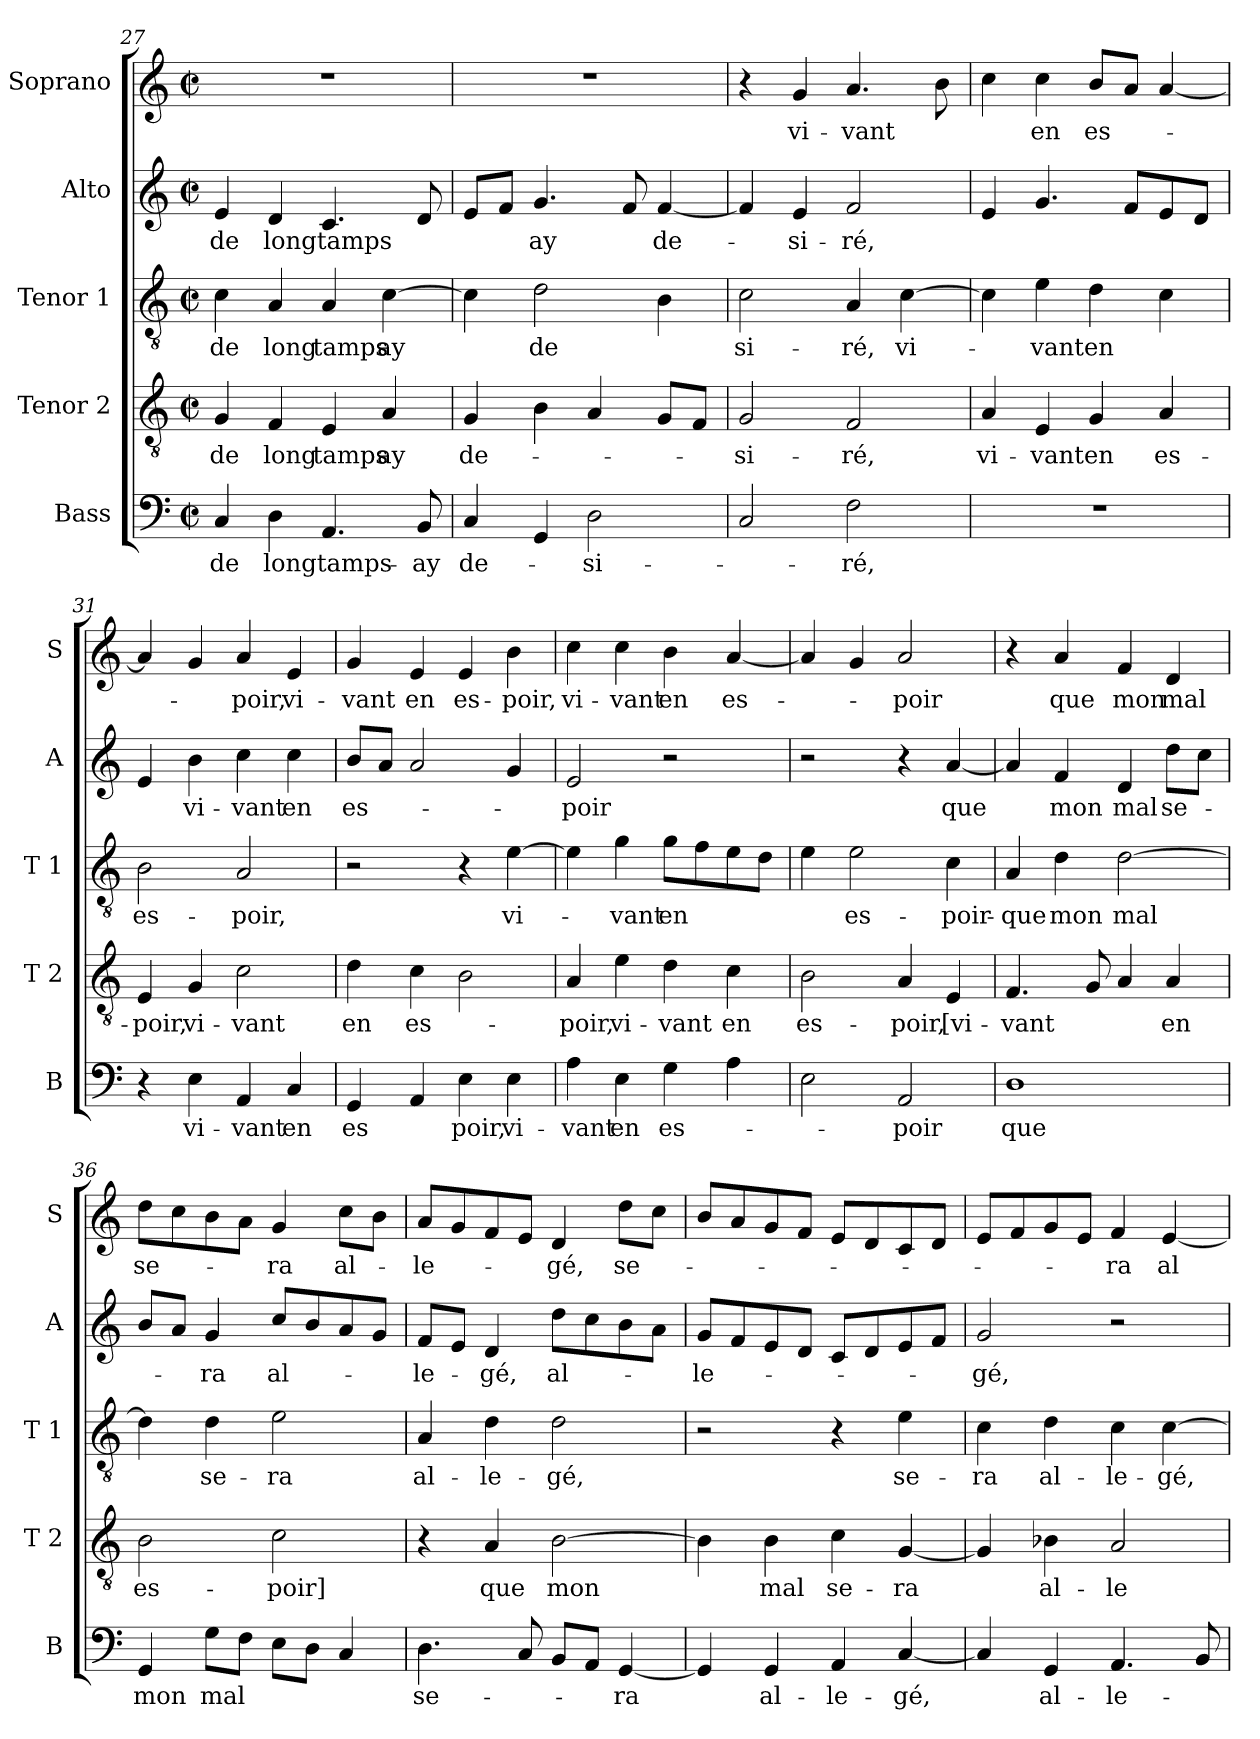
**kern	**text	**kern	**text	**kern	**text	**kern	**text	**kern	**text
*part5	*part5	*part4	*part4	*part3	*part3	*part2	*part2	*part1	*part1
*staff5	*staff5	*staff4	*staff4	*staff3	*staff3	*staff2	*staff2	*staff1	*staff1
*I"Bass	*	*I"Tenor 2	*	*I"Tenor 1	*	*I"Alto	*	*I"Soprano	*
*I'B	*	*I'T 2	*	*I'T 1	*	*I'A	*	*I'S	*
*clefF4	*	*clefGv2	*	*clefGv2	*	*clefG2	*	*clefG2	*
*k[]	*	*k[]	*	*k[]	*	*k[]	*	*k[]	*
*C:	*	*C:	*	*C:	*	*C:	*	*C:	*
*M2/2	*	*M2/2	*	*M2/2	*	*M2/2	*	*M2/2	*
*met(c|)	*	*met(c|)	*	*met(c|)	*	*met(c|)	*	*met(c|)	*
=27	=27	=27	=27	=27	=27	=27	=27	=27	=27
4C/	de	4G/	de	4c\	de	4e/	de	1r	.
4D\	long	4F/	long	4A/	long	4d/	long	.	.
4.AA/	tamps-	4E/	tamps	4A/	tamps	4.c/	tamps	.	.
.	.	4A/	ay	[4c\	ay	.	.	.	.
8BB/	-ay	.	.	.	.	8d/	.	.	.
=28	=28	=28	=28	=28	=28	=28	=28	=28	=28
4C/	de-	4G/	de-	4c\]	.	8e/L	.	1r	.
.	.	.	.	.	.	8f/J	.	.	.
4GG/	.	4B\	.	2d\	de	4.g/	ay	.	.
2D\	-si-	4A/	.	.	.	.	.	.	.
.	.	.	.	.	.	8f/	.	.	.
.	.	8G/L	.	4B\	.	[4f/	de-	.	.
.	.	8F/J	.	.	.	.	.	.	.
=29	=29	=29	=29	=29	=29	=29	=29	=29	=29
2C/	.	2G/	-si-	2c\	si-	4f/]	.	4r	.
.	.	.	.	.	.	4e/	-si-	4g/	vi-
2F\	-ré,	2F/	-ré,	4A/	-ré,	2f/	-ré,	4.a/	-vant
.	.	.	.	[4c\	vi-	.	.	.	.
.	.	.	.	.	.	.	.	8b\	.
=30	=30	=30	=30	=30	=30	=30	=30	=30	=30
1r	.	4A/	vi-	4c\]	.	4e/	.	4cc\	.
.	.	4E/	-vant	4e\	-vant	4.g/	.	4cc\	en
.	.	4G/	en	4d\	en	.	.	8b/L	es-
.	.	.	.	.	.	8f/L	.	8a/J	.
.	.	4A/	es-	4c\	.	8e/	.	[4a/	.
.	.	.	.	.	.	8d/J	.	.	.
!!LO:LB:g=z
=31	=31	=31	=31	=31	=31	=31	=31	=31	=31
4r	.	4E/	-poir,	2B\	es-	4e/	.	4a/]	.
4E\	vi-	4G/	vi-	.	.	4b\	vi-	4g/	.
4AA/	-vant	2c\	-vant	2A/	-poir,	4cc\	-vant	4a/	-poir,
4C/	en	.	.	.	.	4cc\	en	4e/	vi-
=32	=32	=32	=32	=32	=32	=32	=32	=32	=32
4GG/	es	4d\	en	2r	.	8b/L	es-	4g/	-vant
.	.	.	.	.	.	8a/J	.	.	.
4AA/	.	4c\	es-	.	.	2a/	.	4e/	en
4E\	poir,	2B\	.	4r	.	.	.	4e/	es-
4E\	vi-	.	.	[4e\	vi-	4g/	.	4b\	-poir,
=33	=33	=33	=33	=33	=33	=33	=33	=33	=33
4A\	-vant	4A/	-poir,	4e\]	.	2e/	-poir	4cc\	vi-
4E\	en	4e\	vi-	4g\	-vant	.	.	4cc\	-vant
4G\	es-	4d\	-vant	8g\L	en	2r	.	4b\	en
.	.	.	.	8f\	.	.	.	.	.
4A\	.	4c\	en	8e\	.	.	.	[4a/	es-
.	.	.	.	8d\J	.	.	.	.	.
=34	=34	=34	=34	=34	=34	=34	=34	=34	=34
2E\	.	2B\	es-	4e\	.	2r	.	4a/]	.
.	.	.	.	2e\	es-	.	.	4g/	.
2AA/	-poir	4A/	-poir,	.	.	4r	.	2a/	-poir
.	.	4E/	[vi-	4c\	-poir-	[4a/	que	.	.
=35	=35	=35	=35	=35	=35	=35	=35	=35	=35
1D	que	4.F/	-vant	4A/	-que	4a/]	.	4r	.
.	.	.	.	4d\	mon	4f/	mon	4a/	que
.	.	8G/	.	.	.	.	.	.	.
.	.	4A/	.	[2d\	mal	4d/	mal	4f/	mon
.	.	4A/	en	.	.	8dd\L	se-	4d/	mal
.	.	.	.	.	.	8cc\J	.	.	.
!!LO:LB:g=z
=36	=36	=36	=36	=36	=36	=36	=36	=36	=36
4GG/	mon	2B\	es-	4d\]	.	8b/L	.	8dd\L	se-
.	.	.	.	.	.	8a/J	.	8cc\	.
8G\L	mal	.	.	4d\	se-	4g/	-ra	8b\	.
8F\J	.	.	.	.	.	.	.	8a\J	.
8E\L	.	2c\	-poir]	2e\	-ra	8cc/L	al-	4g/	-ra
8D\J	.	.	.	.	.	8b/	.	.	.
4C/	.	.	.	.	.	8a/	.	8cc\L	al-
.	.	.	.	.	.	8g/J	.	8b\J	.
=37	=37	=37	=37	=37	=37	=37	=37	=37	=37
4.D\	se-	4r	.	4A/	al-	8f/L	-le-	8a/L	-le-
.	.	.	.	.	.	8e/J	.	8g/	.
.	.	4A/	que	4d\	-le-	4d/	-gé,	8f/	.
8C/	.	.	.	.	.	.	.	8e/J	.
8BB/L	.	[2B\	mon	2d\	-gé,	8dd\L	al-	4d/	-gé,
8AA/J	.	.	.	.	.	8cc\	.	.	.
[4GG/	-ra	.	.	.	.	8b\	.	8dd\L	se-
.	.	.	.	.	.	8a\J	.	8cc\J	.
=38	=38	=38	=38	=38	=38	=38	=38	=38	=38
4GG/]	.	4B\]	.	2r	.	8g/L	-le-	8b/L	.
.	.	.	.	.	.	8f/	.	8a/	.
4GG/	al-	4B\	mal	.	.	8e/	.	8g/	.
.	.	.	.	.	.	8d/J	.	8f/J	.
4AA/	-le-	4c\	se-	4r	.	8c/L	.	8e/L	.
.	.	.	.	.	.	8d/	.	8d/	.
[4C/	-gé,	[4G/	-ra	4e\	se-	8e/	.	8c/	.
.	.	.	.	.	.	8f/J	.	8d/J	.
=39	=39	=39	=39	=39	=39	=39	=39	=39	=39
4C/]	.	4G/]	.	4c\	-ra	2g/	-gé,	8e/L	.
.	.	.	.	.	.	.	.	8f/	.
4GG/	al-	4B-X\	al-	4d\	al-	.	.	8g/	.
.	.	.	.	.	.	.	.	8e/J	.
4.AA/	-le-	2A/	-le-	4c\	-le-	2r	.	4f/	-ra
.	.	.	.	[4c\	-gé,	.	.	[4e/	al-
8BB/	.	.	.	.	.	.	.	.	.
=	=	=	=	=	=	=	=	=	=
*-	*-	*-	*-	*-	*-	*-	*-	*-	*-
